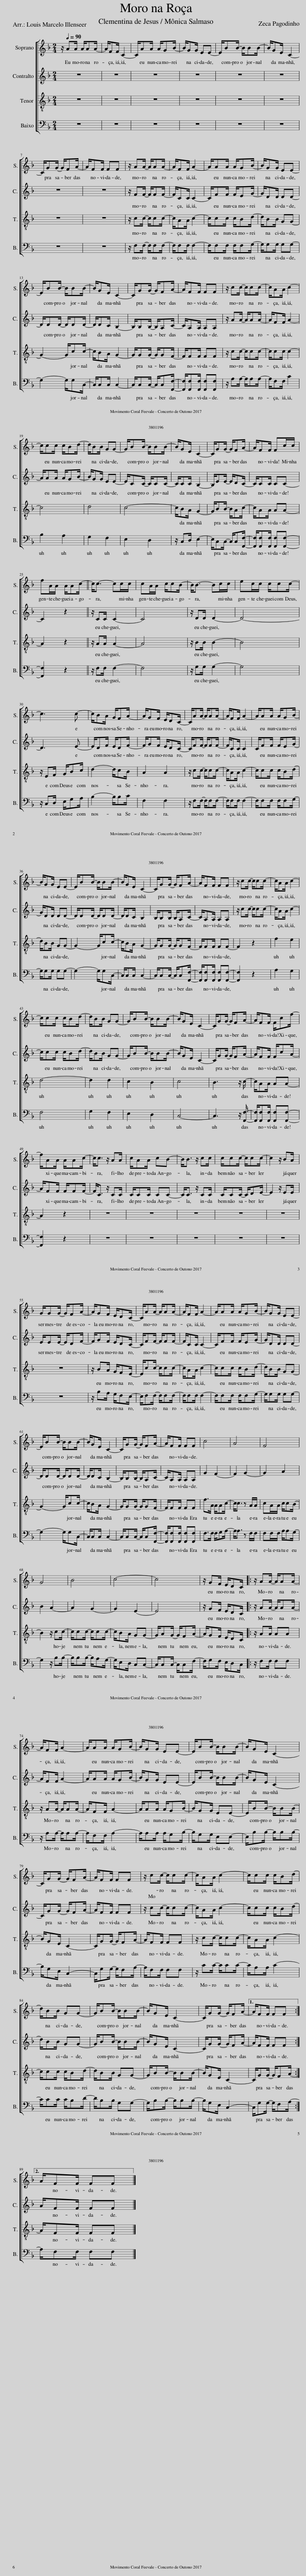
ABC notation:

X:1
%%score [ 1 2 3 4 ]
L:1/8
M:2/4
I:linebreak $
K:F
V:1 treble
V:2 treble
V:3 treble-8
V:4 bass
V:1
 z/[Q:1/4=90] AA/ A/AA/- | A/FF/ C2- | C/AA/ A/GB/- | B/GG/ EE- | E/BB/- B/BB/- | %5
 B/GE/ C2- |$ C/GG/- G/FA/- | A/FF/ FF | z/ AA/- A/AA/- | A/FF/ A2- | %10
 A/AA/ A/GB/- | B/GG/ EE- |$ E/BB/- B/BB/- | B/GE/ C2- | C/GG/- G/FA/- | %15
 A/FF/ FF | z/ cc/- c/cc/- | c/AA/ c2- |$ c/cc/ c/Bd/- | d/BB/ GG- | %20
 G/BB/- B/BB/- | B/GE/ C2- | C/GG/- G/FA/- | A/FF/ Fc/c/ |$ fA/A/ A/Ac/- || %25
 c<c- cc/c/ | cA/A/ c/cB/- | B<B- Bc/c/ | ec/c/ c/cc/- |$ c3 c- | %30
 c/BA/ G/FA/- | A/GF/ E/DC/- | C/AA/- A/AA/- | A/FF/ A2- | A/AA/ A/GB/- |$ %35
 B/GG/ EE- | E/BB/- B/BB/- | B/GE/ C2- | C/GG/- G/FA/- | A/FF/ FF | %40
 z/ cc/- c/cc/- | c/AA/ c2- |$ c/cc/ c/Bd/- | d/BB/ GG- | G/BB/- B/BB/- | %45
 B/GE/ C2- | C/GG/- G/FA/- | A/FF/ F/cf/- |$ f/AA/ A/Ac/- | c<c z/ AA/ | %50
 c/AA/ cB- | B<B z/ cc/ | c/cc/- c/cc/- | c2 z/ BA/ |$ G/GG/- G/FA/- | %55
 A/GF/ E/DC/- | C/AA/- A/AA/- | A/FF/ A2- | A/AA/ A/GB/- | B/GG/ EE- |$ %60
 E/BB/- B/BB/- | B/GE/ C2- | C/GG/- G/FA/- | A/FF/ FF | c4 | %65
 A4 | F4 |$ G4 | B4 | c4- | %70
 c4 | z/ GF/ E/DC/ |: z/ AA/- A/AA/- |$ A/FF/ A2- | A/AA/ A/GB/- | %75
 B/GG/ EE- | E/BB/- B/BB/- | B/GE/ C2- |$ C/GG/- G/FA/- | A/FF/ FF | %80
 z/ cc/- c/cc/- | c/AA/ c2- | c/cc/ c/Bd/- |$ d/BB/ GG- | G/BB/- B/BB/- | %85
 B/GE/ C2- | C/GG/- G/FA/- |1 A/FF/ FF :|2$ A/FF/ FF |] %89
V:2
 z4 | z4 | z4 | z4 | z4 | %5
 z4 |$ z4 | z4 | z/ FF/- F/FF/- | F/CC/ C2- | %10
 C/FF/ F/EG/- | G/DD/ DD- |$ D/DD/- D/DD/- | D/DC/ B,2- | B,/B,B,/- B,/A,C/- | %15
 C/A,A,/ A,A, | z/ AA/- A/AA/- | A/FF/ A2- |$ A/AA/ A/GB/- | B/GG/ EE- | %20
 E/CC/- C/CC/- | C/CC/ B,2- | B,/EE/- E/DC/- | C/CC/ CC- |$ C2 z2 || %25
 z/ CC/ C2- | C4 | z/ DD/ D2- | D4- |$ D3 E- | %30
 E/DF/ E/DF/- | F/GF/ E/DC/- | C/FF/- F/FF/- | F/CC/ C2 | C/FF/ F/EG/- |$ %35
 G/DD/ DD- | D/DD/- D/DD/- | D/DC/ B,2 | B,/B,B,/ B,/A,C/- | C/A,A,/ A,A, | %40
 z/ cc/- c/cc/- | c/AA/ c2- |$ c/cc/ c/Bd/- | d/BB/ GG- | G/BB/- B/BB/- | %45
 B/GE/ C2- | C/GG/- G/FA/- | A/FF/ F/cA/- |$ A/FF/ F/FF/- | F<C z/ CC/ | %50
 C/CC/ CC- | C<C z/ CC/ | C/CC/- C/DE/- | E2 z/ EE/ |$ E/EE/- E/DF/- | %55
 F/GF/ E/DC/- | C/FF/- F/FF/- | F/CC/ C2- | C/FF/ F/EG/- | G/DD/ DD- |$ %60
 D/DD/- D/DD/- | D/DC/ B,2- | B,/B,B,/- B,/A,C/- | C/A,A,/ A,A, | G2 F2- | %65
 F2 G2- | G2 A2 |$ B2 A2- | A2 G2- | G2 E2- | %70
 E4 | z/ GF/ E/DC/ |: z/ AA/- A/AA/- |$ A/FF/ A2- | A/AA/ A/GB/- | %75
 B/GG/ EE- | E/BB/- B/BB/- | B/GE/ C2- |$ C/GG/- G/FA/- | A/FF/ FF | %80
 z/ cc/- c/cc/- | c/AA/ c2- | c/cc/ c/Bd/- |$ d/BB/ GG- | G/BB/- B/BB/- | %85
 B/GE/ C2- | C/GG/- G/FA/- |1 A/FF/ FF :|2$ A/FF/ FF |] %89
V:3
 z4 | z4 | z4 | z4 | z4 | %5
 z4 |$ z4 | z4 | z/ cc/- c/cc/- | c/AA/ c2- | %10
 c/cc/ c/Bd/- | d/BB/ GG- |$ G2- G/cc/- | c/BA/ G2- | G/GG/- G/GF/- | %15
 F/FF/ FF | z/ cc/- c/cc/- | c/cc/ c2- |$ c4 | d4 | %20
 c4- | c/BA/ G2- | G/BB/- B/Ac/- | c/AA/ AA- |$ A2 z2 || %25
 z/ AA/ A2- | A4 | z/ BB/ B2- | B4 |$ z/ EF/ G/Bc/ | %30
 d2- d/cB/ | A2 A2 | z/ cc/- c/cc/- | c/AA/ c2- | c/cc/ c/Bd/- |$ %35
 d/BB/ GG- | G2- G/cc/- | c/BA/ G2- | G/GG/- G/GF/- | F/FF/ FF- | %40
 F2 z2 | f2 e2 |$ d4- | d2 d2 | c2 B2 | %45
 c4 | B3 z/ c/- | c/AA/ AA- |$ A2 z2 | z4 | %50
 z4 | z4 | z4 | z4 |$ z4 | %55
 z/ BA/ G/FE/- | E/cc/- c/cc/- | c/AA/ c2- | c/cc/ c/Bd/- | d/BB/ GG- |$ %60
 G2- G/cc/- | c/BA/ G2- | G/GG/- G/GF/- | F/FF/ FF | f>A A/Ac/- | %65
 c<c z A/A/ | cA/A/ c/cB/- |$ B2 z/ cc/- | c/cc/- c/cc/- | c/BA/ GG- | %70
 G/AG/- G/FA/- | A/GF/ E/DC/ |: z/ AA/ AA |$ z/ AA/- A/AA/- | A/FF/ A2- | %75
 A/AA/ A/GB/- | B/GG/ EE- | E/BB/- B/BB/- |$ B/GE/ C2- | C/GG/- G/FA/- | %80
 A/FF/ FF | z/ cc/- c/cc/- | c/AA/ c2- |$ c/cc/ c/Bd/- | d/BB/ GG- | %85
 G/BB/- B/BB/- | B/GE/ C2- |1 C/GG/- G/FA/- :|2$ A/FF/ FF |] %89
V:4
 z4 | z4 | z4 | z4 | z4 | %5
 z4 |$ z4 | z4 | z/ F,F,/- F,/F,F,/- | F,/F,F,/ F,2- | %10
 F,/F,F,/ F,/F,G,/- | G,/G,G,/ G,G,- |$ G,2- G,/G,C,/- | C,/C,C,/ C,2- | C,/C,C,/- C,/C,[F,,F,]/- | %15
 [F,,F,]/[F,,F,][F,,F,]/ [F,,F,][F,,F,] | z/ A,A,/- A,/A,A,/- | A,/F,F,/ C2 |$ B,2 A,2 | G,2 F,2 | %20
 E,2 D,2 | z/ C,D,/ E,2- | E,/C,C,/- C,/C,[F,,F,]/- | [F,,F,]/[F,,F,][F,,F,]/ [F,,F,][F,,F,]- |$ [F,,F,]2 z2 || %25
 z/ F,F,/ F,2- | F,4 | z/ G,G,/ G,2- | G,4 |$ z/ C,D,/ E,/G,A,/ | %30
 B,2- B,/B,C/ | F,2 F,2 | z/ F,F,/- F,/F,F,/- | F,/F,F,/ F,2- | F,/F,F,/ F,/F,G,/- |$ %35
 G,/G,G,/ G,G,- | G,2- G,/G,C,/- | C,/C,C,/ C,2- | C,/C,C,/- C,/C,[F,,F,]/- | [F,,F,]/[F,,F,][F,,F,]/ [F,,F,][F,,F,]- | %40
 [F,,F,]2 z2 | A,2 G,2 |$ F,4 | G,2 F,2 | E,2 D,2 | %45
 C,4- | C,3 z/ [F,,F,]/- | [F,,F,]/[F,,F,][F,,F,]/ [F,,F,][F,,F,]- |$ [F,,F,]2 z2 | z4 | %50
 z4 | z4 | z4 | z4 |$ z4 | %55
 z/ B,A,/ G,/F,E,/- | E,/F,F,/- F,/F,F,/- | F,/F,F,/ F,2- | F,/F,F,/ F,/F,G,/- | G,/G,G,/ G,G,- |$ %60
 G,2- G,/G,C,/- | C,/C,C,/ C,2- | C,/C,C,/- C,/C,[F,,F,]/- | [F,,F,]/[F,,F,][F,,F,]/ [F,,F,][F,,F,] | F,>F, F,/G,A,/- | %65
 A,<A, z F,/F,/ | F,F,/F,/ A,/A,G,/- |$ G,2 z/ B,B,/- | B,/B,B,/- B,/A,G,/- | G,/E,D,/ C,C,- | %70
 C,/C,C,/- C,/C,F,/- | F,/G,F,/ E,/D,C,/ |: z/ F,F,/ F,F, |$ z/ A,A,/- A,/A,A,/- | A,/F,F,/ A,2- | %75
 A,/A,A,/ A,/G,B,/- | B,/G,G,/ E,E,- | E,/B,B,/- B,/B,B,/- |$ B,/G,E,/ C,2- | C,/G,G,/- G,/F,A,/- | %80
 A,/F,F,/ F,F, | z/ CC/- C/CC/- | C/A,A,/ C2- |$ C/CC/ C/B,D/- | D/B,B,/ G,G,- | %85
 G,/B,B,/- B,/B,B,/- | B,/G,E,/ C,2- |1 C,/G,G,/- G,/F,A,/- :|2$ A,/F,F,/ F,F, |] %89
